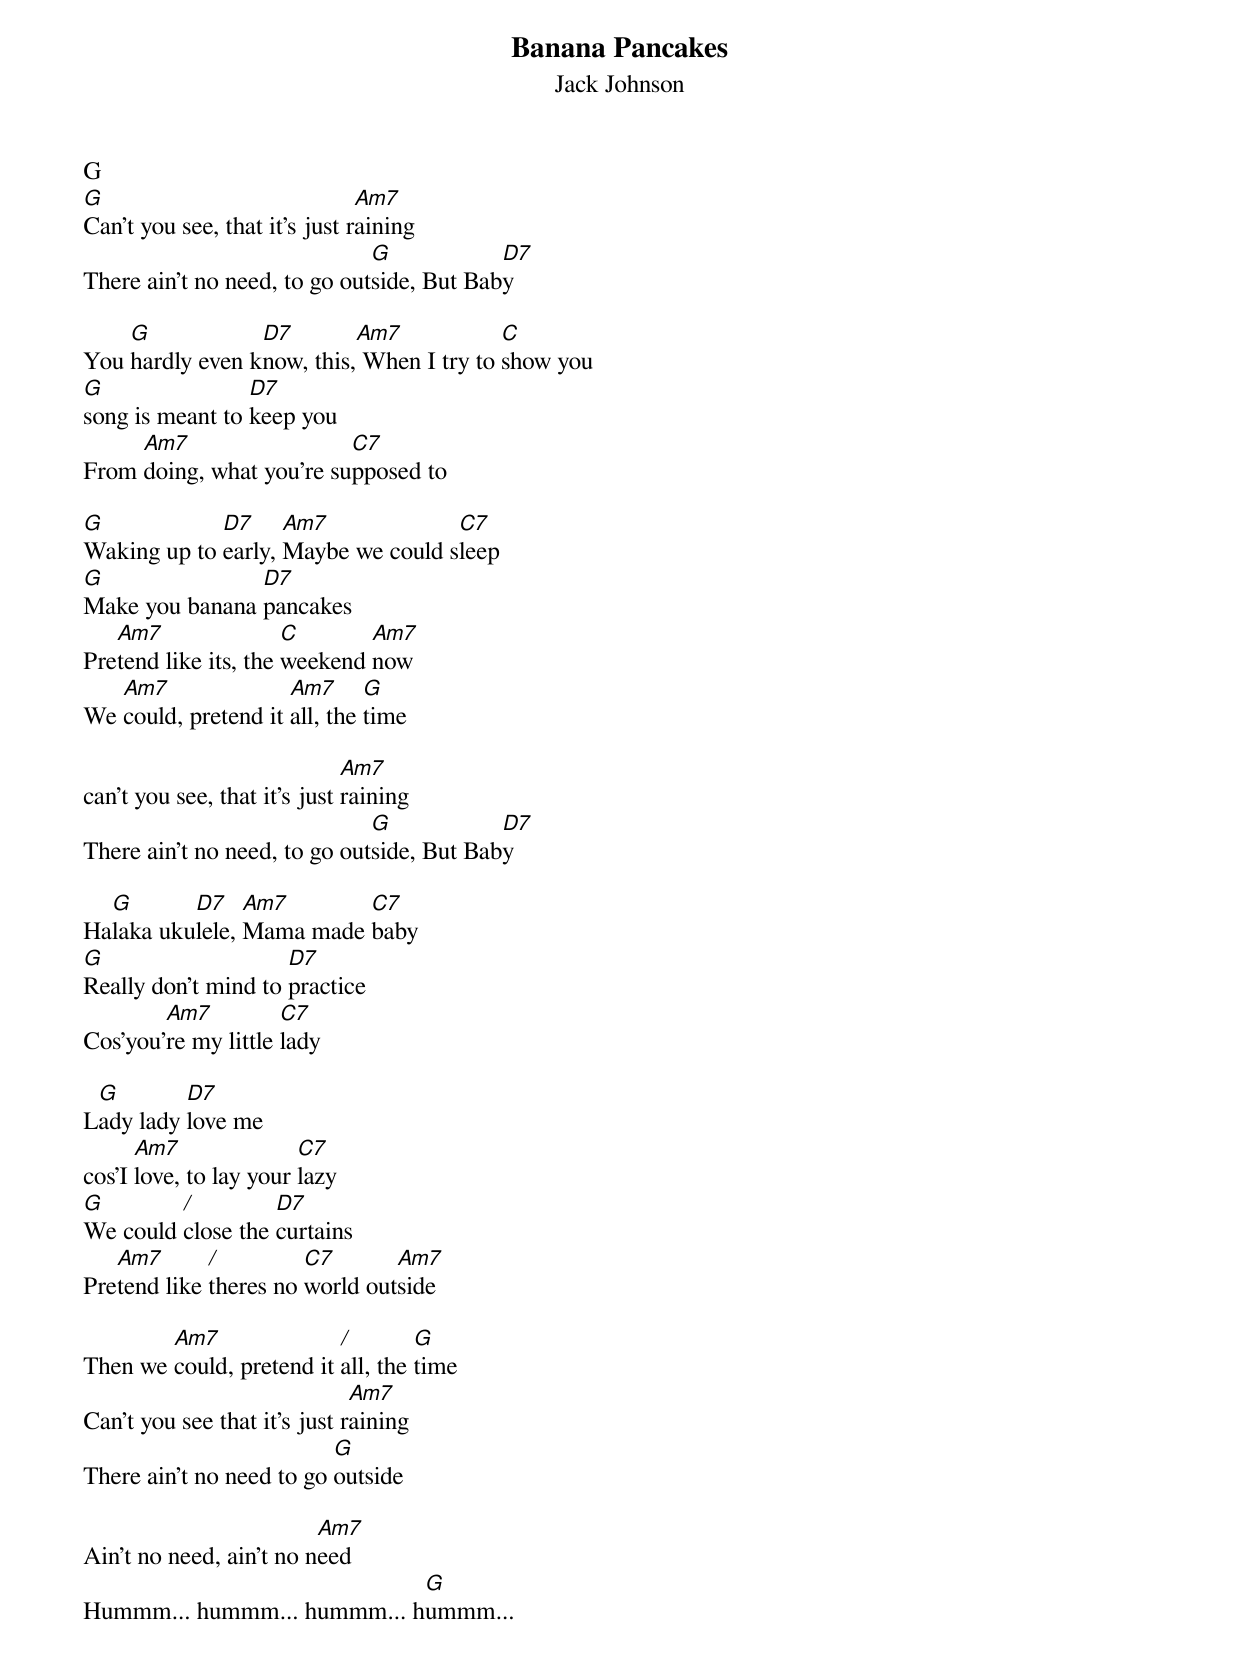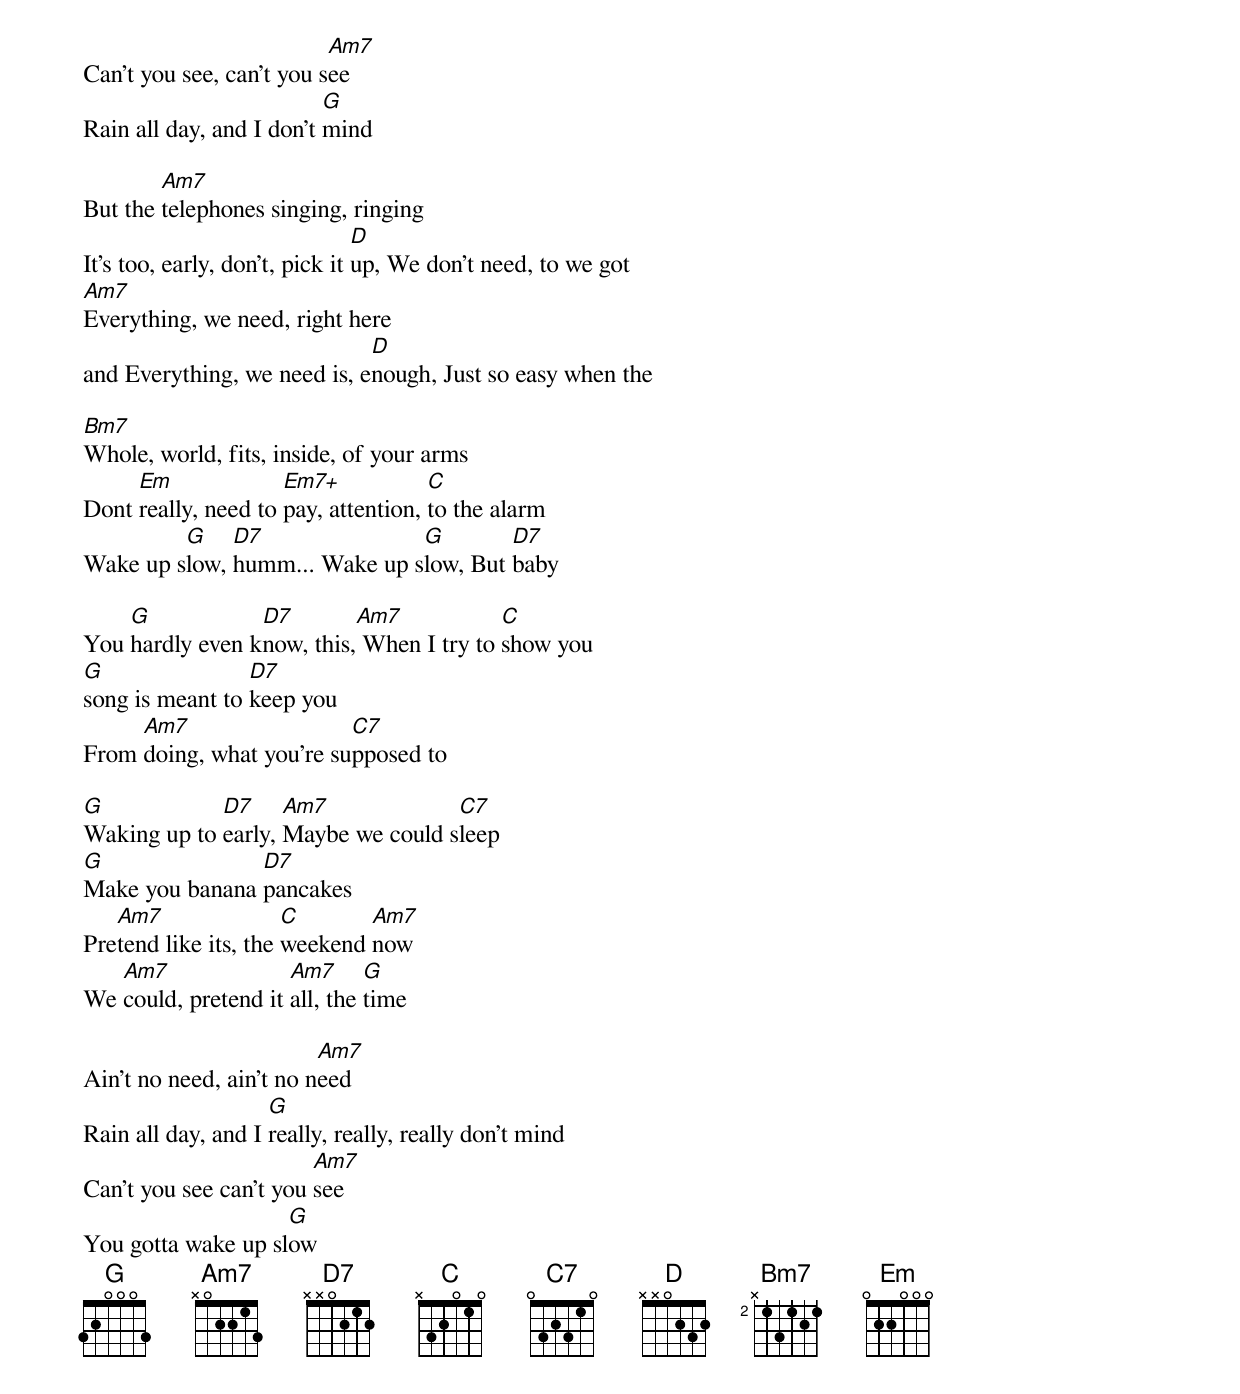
Banana Pancakes
Jack Johnson

G
G                              Am7
Can't you see, that it's just raining
                              G            D7
There ain't no need, to go outside, But Baby

    G            D7        Am7            C
You hardly even know, this, When I try to show you
G                D7
song is meant to keep you
     Am7                  C7
From doing, what you're supposed to

G            D7     Am7             C7
Waking up to early, Maybe we could sleep
G               D7
Make you banana pancakes
   Am7                C       Am7
Pretend like its, the weekend now
   Am7               Am7      G
We could, pretend it all, the time

                              Am7
can't you see, that it's just raining
                              G            D7
There ain't no need, to go outside, But Baby

  G       D7    Am7       C7
Halaka ukulele, Mama made baby
G                    D7
Really don't mind to practice
        Am7          C7
Cos’you're my little lady

 G        D7
Lady lady love me
      Am7               C7
cos’I love, to lay your lazy
G        /         D7
We could close the curtains
   Am7       /         C7       Am7
Pretend like theres no world outside

        Am7               /        G
Then we could, pretend it all, the time
                              Am7
Can't you see that it's just raining
                          G
There ain't no need to go outside

                         Am7
Ain't no need, ain't no need
                            G
Hummm... hummm... hummm... hummm...
                          Am7
Can't you see, can't you see
                          G
Rain all day, and I don't mind

        Am7
But the telephones singing, ringing
                                D
It's too, early, don't, pick it up, We don't need, to we got
Am7
Everything, we need, right here
                             D
and Everything, we need is, enough, Just so easy when the

Bm7
Whole, world, fits, inside, of your arms
     Em              Em7+            C
Dont really, need to pay, attention, to the alarm
         G    D7               G        D7
Wake up slow, humm... Wake up slow, But baby

    G            D7        Am7            C
You hardly even know, this, When I try to show you
G                D7
song is meant to keep you
     Am7                  C7
From doing, what you're supposed to

G            D7     Am7             C7
Waking up to early, Maybe we could sleep
G               D7
Make you banana pancakes
   Am7                C       Am7
Pretend like its, the weekend now
   Am7               Am7      G
We could, pretend it all, the time

                         Am7
Ain't no need, ain't no need
                    G
Rain all day, and I really, really, really don't mind
                        Am7
Can't you see can't you see
                    G
You gotta wake up slow
